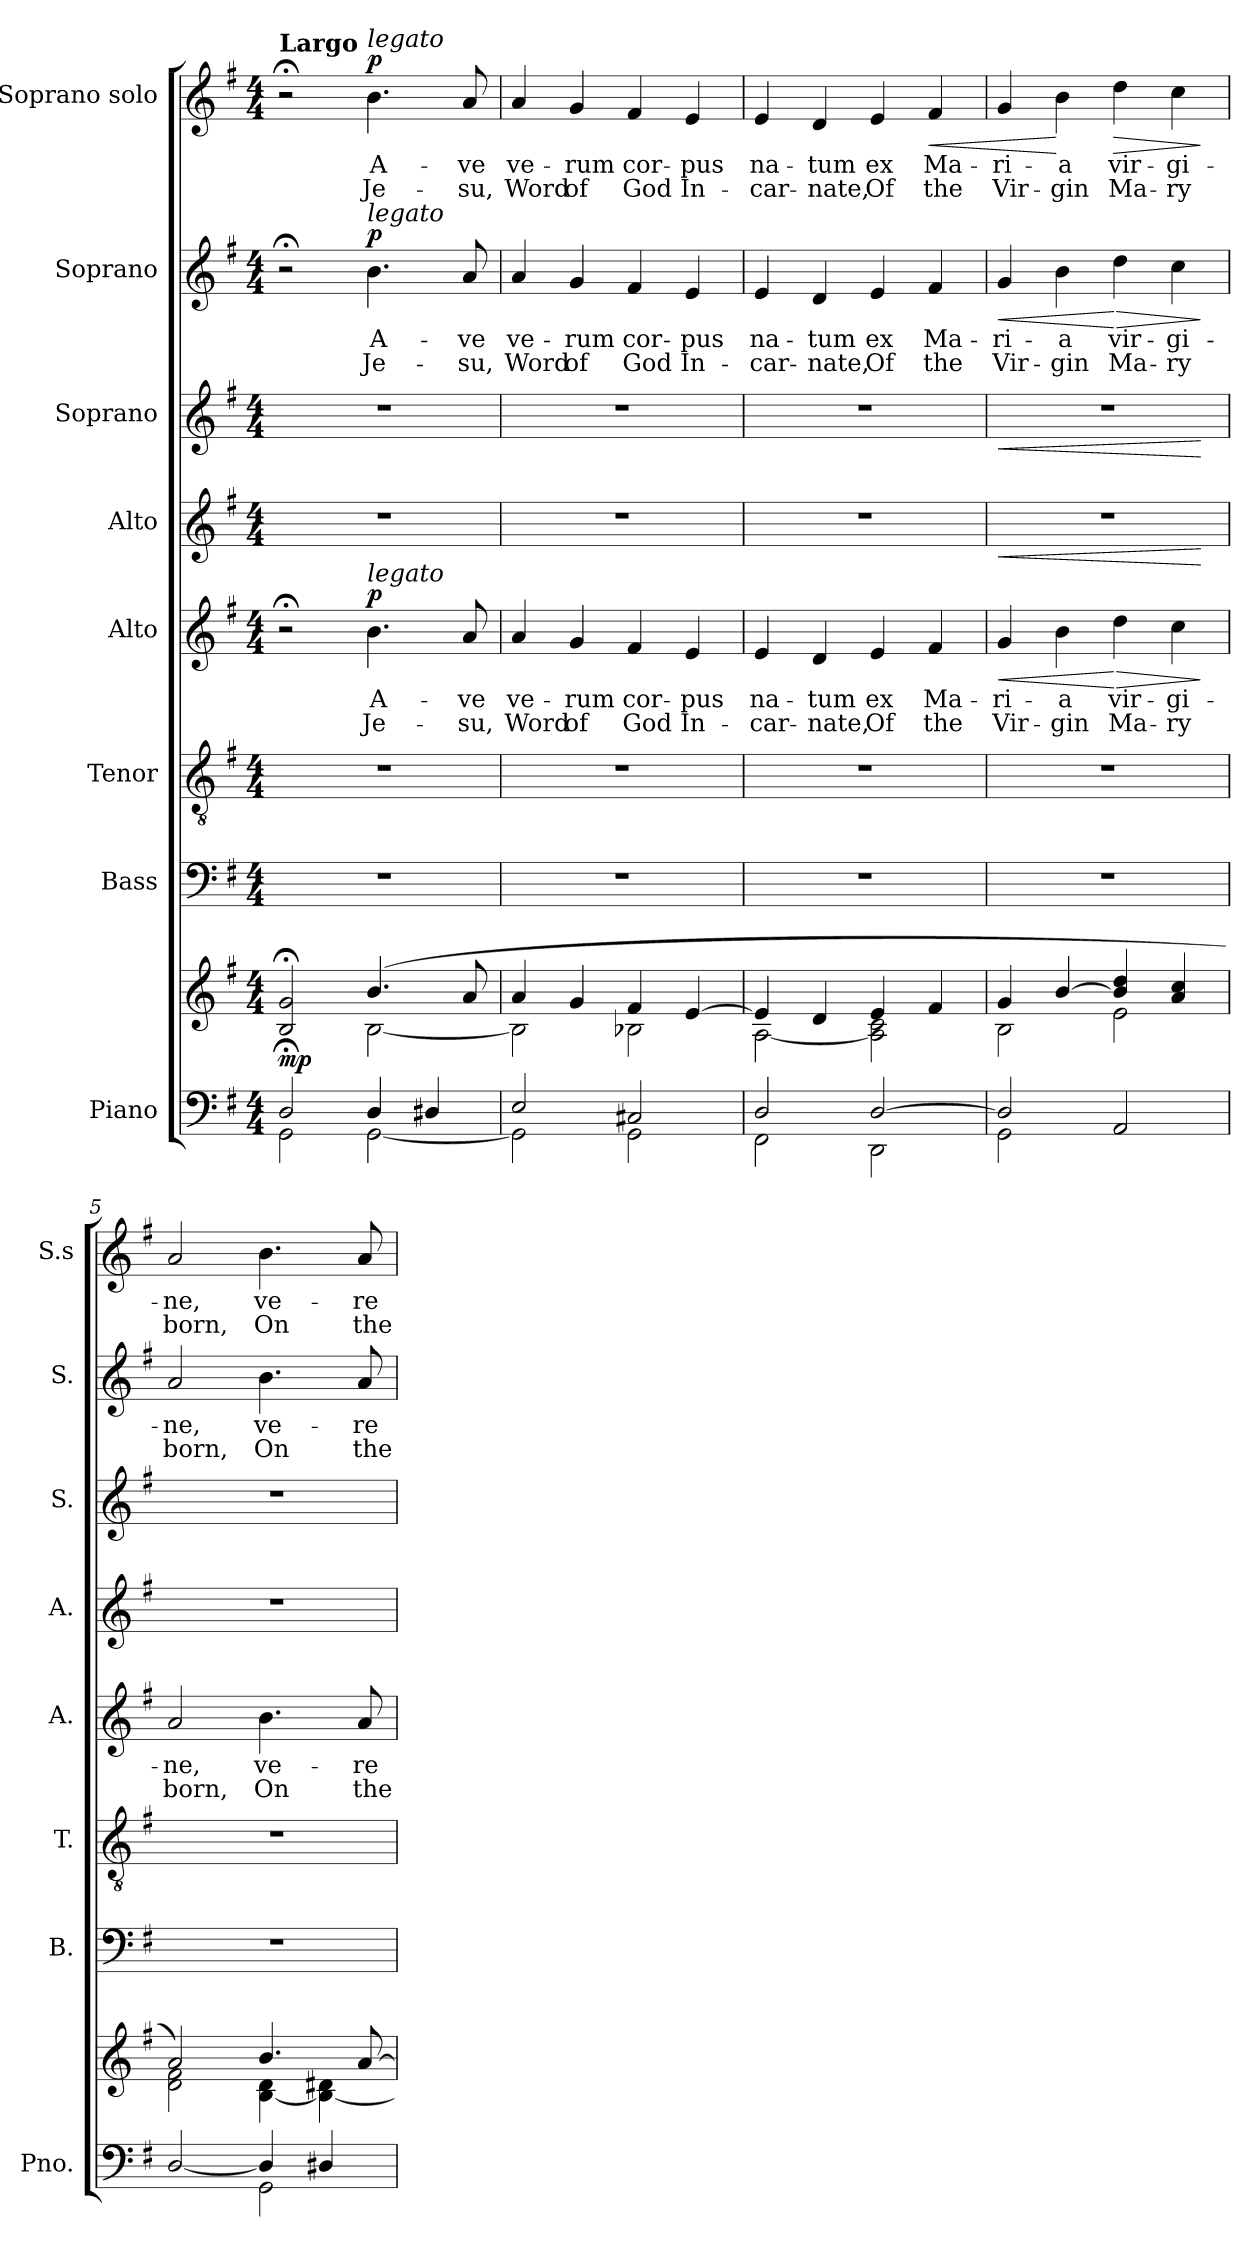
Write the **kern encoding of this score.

**kern	**kern	**dynam	**kern	**kern	**kern	**text	**text	**dynam	**kern	**dynam	**kern	**dynam	**kern	**text	**text	**dynam	**kern	**text	**text	**dynam
*part8	*part8	*part8	*part7	*part6	*part5	*part5	*part5	*part5	*part4	*part4	*part3	*part3	*part2	*part2	*part2	*part2	*part1	*part1	*part1	*part1
*staff9	*staff8	*staff8/9	*staff7	*staff6	*staff5	*staff5	*staff5	*staff5	*staff4	*staff4	*staff3	*staff3	*staff2	*staff2	*staff2	*staff2	*staff1	*staff1	*staff1	*staff1
*I"Piano	*	*	*I"Bass	*I"Tenor	*I"Alto	*	*	*	*I"Alto	*	*I"Soprano	*	*I"Soprano	*	*	*	*I"Soprano solo	*	*	*
*I'Pno.	*	*	*I'B.	*I'T.	*I'A.	*	*	*	*I'A.	*	*I'S.	*	*I'S.	*	*	*	*I'S.s	*	*	*
*clefF4	*clefG2	*	*clefF4	*clefGv2	*clefG2	*	*	*	*clefG2	*	*clefG2	*	*clefG2	*	*	*	*clefG2	*	*	*
*k[f#]	*k[f#]	*	*k[f#]	*k[f#]	*k[f#]	*	*	*	*k[f#]	*	*k[f#]	*	*k[f#]	*	*	*	*k[f#]	*	*	*
*G:	*G:	*	*G:	*G:	*G:	*	*	*	*G:	*	*G:	*	*G:	*	*	*	*G:	*	*	*
*M4/4	*M4/4	*	*M4/4	*M4/4	*M4/4	*	*	*	*M4/4	*	*M4/4	*	*M4/4	*	*	*	*M4/4	*	*	*
=1	=1	=1	=1	=1	=1	=1	=1	=1	=1	=1	=1	=1	=1	=1	=1	=1	=1	=1	=1	=1
*^	*^	*	*	*	*	*	*	*	*	*	*	*	*	*	*	*	*	*	*	*
!	!	!	!	!	!	!	!	!	!	!	!	!	!	!	!	!	!	!	!LO:TX:a:B:t=Largo	!	!	!
!	!	!	!	!LO:DY:a=2	!	!	!	!	!	!	!	!	!	!	!	!	!	!	!	!	!	!
2D;</	2GG\	2B/;< 2g/;<	2ryy	mp	1r	1r	2r;<	.	.	.	1r	.	1r	.	2r;<	.	.	.	2r;<	.	.	.
!	!	!	!	!	!	!	!	!	!	!	!	!	!	!	!	!	!	!	!LO:TX:a:i:t=legato	!	!	!
!	!	!	!	!	!	!	!	!	!	!	!	!	!	!	!LO:TX:a:i:t=legato	!	!	!	!	!	!	!
!	!	!	!	!	!	!	!LO:TX:a:i:t=legato	!	!	!	!	!	!	!	!	!	!	!	!	!	!	!
!	!	!	!	!	!	!	!	!LO:LY:b	!LO:LY:b	!LO:DY:a	!	!	!	!	!	!LO:LY:b	!LO:LY:b	!LO:DY:a	!	!	!	!LO:DY:a
4D/	[2GG\	(>4.b/	[2B\	.	.	.	4.b\	A-	Je-	p	.	.	.	.	4.b\	A-	Je-	p	4.b\	A-	Je-	p
4D#X/	.	.	.	.	.	.	.	.	.	.	.	.	.	.	.	.	.	.	.	.	.	.
!	!	!	!	!	!	!	!	!LO:LY:b	!LO:LY:b	!	!	!	!	!	!	!LO:LY:b	!LO:LY:b	!	!	!	!	!
.	.	8a/	.	.	.	.	8a/	-ve	-su,	.	.	.	.	.	8a/	-ve	-su,	.	8a/	-ve	-su,	.
=2	=2	=2	=2	=2	=2	=2	=2	=2	=2	=2	=2	=2	=2	=2	=2	=2	=2	=2	=2	=2	=2	=2
!	!	!	!	!	!	!	!	!LO:LY:b	!LO:LY:b	!	!	!	!	!	!	!LO:LY:b	!LO:LY:b	!	!	!	!	!
2E/	2GG\]	4a/	2B\]	.	1r	1r	4a/	ve-	Word	.	1r	.	1r	.	4a/	ve-	Word	.	4a/	ve-	Word	.
!	!	!	!	!	!	!	!	!LO:LY:b	!LO:LY:b	!	!	!	!	!	!	!LO:LY:b	!LO:LY:b	!	!	!	!	!
.	.	4g/	.	.	.	.	4g/	-rum	of	.	.	.	.	.	4g/	-rum	of	.	4g/	-rum	of	.
!	!	!	!	!	!	!	!	!LO:LY:b	!LO:LY:b	!	!	!	!	!	!	!LO:LY:b	!LO:LY:b	!	!	!	!	!
2C#X/	2GG\	4f#/	2B-X\	.	.	.	4f#/	cor-	God	.	.	.	.	.	4f#/	cor-	God	.	4f#/	cor-	God	.
!	!	!	!	!	!	!	!	!LO:LY:b	!LO:LY:b	!	!	!	!	!	!	!LO:LY:b	!LO:LY:b	!	!	!	!	!
.	.	[4e/	.	.	.	.	4e/	-pus	In-	.	.	.	.	.	4e/	-pus	In-	.	4e/	-pus	In-	.
=3	=3	=3	=3	=3	=3	=3	=3	=3	=3	=3	=3	=3	=3	=3	=3	=3	=3	=3	=3	=3	=3	=3
!	!	!	!	!	!	!	!	!LO:LY:b	!LO:LY:b	!	!	!	!	!	!	!LO:LY:b	!LO:LY:b	!	!	!	!	!
2D/	2FF#\	4e/]	[2A\	.	1r	1r	4e/	na-	-car-	.	1r	.	1r	.	4e/	na-	-car-	.	4e/	na-	-car-	.
!	!	!	!	!	!	!	!	!LO:LY:b	!LO:LY:b	!	!	!	!	!	!	!LO:LY:b	!LO:LY:b	!	!	!	!	!
.	.	4d/	.	.	.	.	4d/	-tum	-nate,	.	.	.	.	.	4d/	-tum	-nate,	.	4d/	-tum	-nate,	.
!	!	!	!	!	!	!	!	!LO:LY:b	!LO:LY:b	!	!	!	!	!	!	!LO:LY:b	!LO:LY:b	!	!	!	!	!
[2D/	2DD\	4e/	2A\] 2c\	.	.	.	4e/	ex	Of	.	.	.	.	.	4e/	ex	Of	.	4e/	ex	Of	.
!	!	!	!	!	!	!	!	!LO:LY:b	!LO:LY:b	!	!	!	!	!	!	!LO:LY:b	!LO:LY:b	!	!	!	!	!LO:HP:b
.	.	4f#/	.	.	.	.	4f#/	Ma-	the	.	.	.	.	.	4f#/	Ma-	the	.	4f#/	Ma-	the	<
=4	=4	=4	=4	=4	=4	=4	=4	=4	=4	=4	=4	=4	=4	=4	=4	=4	=4	=4	=4	=4	=4	=4
!	!	!	!	!	!	!	!	!LO:LY:b	!LO:LY:b	!LO:HP:b	!	!LO:HP:b	!	!LO:HP:b	!	!LO:LY:b	!LO:LY:b	!LO:HP:b	!	!	!	!
2D/]	2GG\	4g/	2B\	.	1r	1r	4g/	-ri-	Vir-	<	1r	<	1r	<	4g/	-ri-	Vir-	<	4g/	-ri-	Vir-	.
!	!	!	!	!	!	!	!	!LO:LY:b	!LO:LY:b	!	!	!	!	!	!	!LO:LY:b	!LO:LY:b	!	!	!	!	!
.	.	[4b/	.	.	.	.	4b\	-a	-gin	.	.	.	.	.	4b\	-a	-gin	.	4b\	-a	-gin	[
!	!	!	!	!	!	!	!	!LO:LY:b	!LO:LY:b	!LO:HP:n=1:b	!	!	!	!	!	!LO:LY:b	!LO:LY:b	!LO:HP:n=1:b	!	!	!	!LO:HP:b
2AA/	2ryy	4b/] 4dd/	2e\	.	.	.	4dd\	vir-	Ma-	[ >	.	.	.	.	4dd\	vir-	Ma-	[ >	4dd\	vir-	Ma-	>
!	!	!	!	!	!	!	!	!LO:LY:b	!LO:LY:b	!	!	!	!	!	!	!LO:LY:b	!LO:LY:b	!	!	!	!	!
.	.	4a/ 4cc/	.	.	.	.	4cc\	-gi-	-ry	.	.	.	.	.	4cc\	-gi-	-ry	.	4cc\	-gi-	-ry	.
*v	*v	*	*	*	*	*	*	*	*	*	*	*	*	*	*	*	*	*	*	*	*	*
*	*v	*v	*	*	*	*	*	*	*	*	*	*	*	*	*	*	*	*	*	*	*
.	.	.	.	.	.	.	.	]	.	[	.	[	.	.	.	]	.	.	.	]
!!LO:LB:g=z
=5	=5	=5	=5	=5	=5	=5	=5	=5	=5	=5	=5	=5	=5	=5	=5	=5	=5	=5	=5	=5
*^	*^	*	*	*	*	*	*	*	*	*	*	*	*	*	*	*	*	*	*	*
!	!	!	!	!	!	!	!	!LO:LY:b	!LO:LY:b	!	!	!	!	!	!	!LO:LY:b	!LO:LY:b	!	!	!	!	!
[2D/	2ryy	2a/)	2d\ 2f#\	.	1r	1r	2a/	-ne,	born,	.	1r	.	1r	.	2a/	-ne,	born,	.	2a/	-ne,	born,	.
!	!	!	!	!	!	!	!	!LO:LY:b	!LO:LY:b	!	!	!	!	!	!	!LO:LY:b	!LO:LY:b	!	!	!	!	!
4D/]	2GG\	4.b/	[4B\ 4d\	.	.	.	4.b\	ve-	On	.	.	.	.	.	4.b\	ve-	On	.	4.b\	ve-	On	.
4D#X/	.	.	4B\_ 4d#X\	.	.	.	.	.	.	.	.	.	.	.	.	.	.	.	.	.	.	.
!	!	!	!	!	!	!	!	!LO:LY:b	!LO:LY:b	!	!	!	!	!	!	!LO:LY:b	!LO:LY:b	!	!	!	!	!
.	.	[8a/	.	.	.	.	8a/	-re	the	.	.	.	.	.	8a/	-re	the	.	8a/	-re	the	.
*v	*v	*	*	*	*	*	*	*	*	*	*	*	*	*	*	*	*	*	*	*	*	*
*	*v	*v	*	*	*	*	*	*	*	*	*	*	*	*	*	*	*	*	*	*	*
=	=	=	=	=	=	=	=	=	=	=	=	=	=	=	=	=	=	=	=	=
*-	*-	*-	*-	*-	*-	*-	*-	*-	*-	*-	*-	*-	*-	*-	*-	*-	*-	*-	*-	*-
